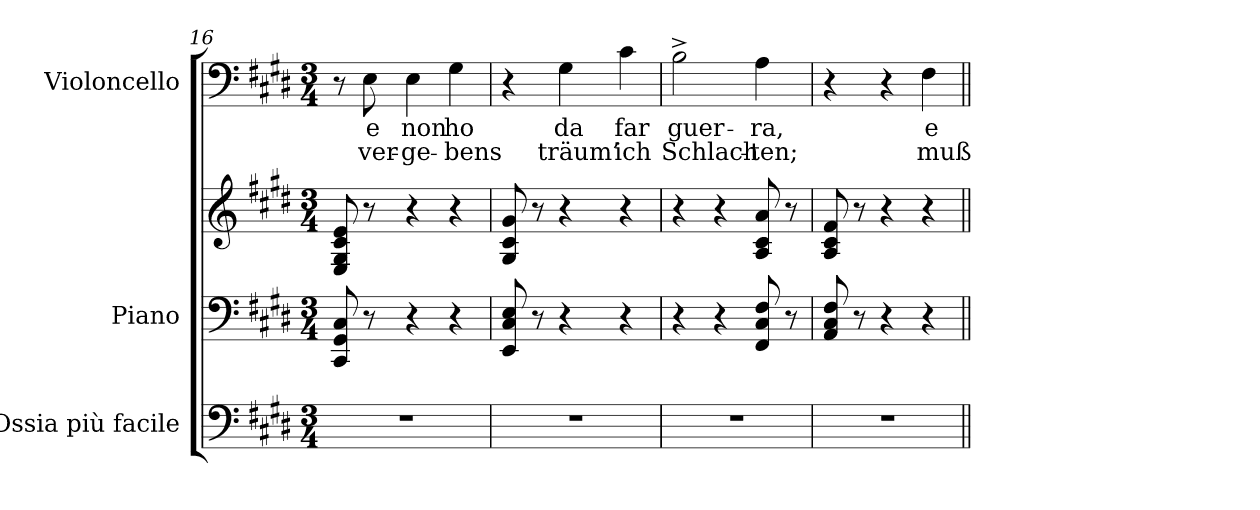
**kern	**kern	**kern	**kern	**text	**text
*part3	*part2	*part2	*part1	*part1	*part1
*staff4	*staff3	*staff2	*staff1	*staff1	*staff1
*I"Ossia più facile	*I"Piano	*	*I"Violoncello	*	*
*	*I'Pno	*	*I'Vc	*	*
*clefF4	*clefF4	*clefG2	*clefF4	*	*
*k[f#c#g#d#]	*k[f#c#g#d#]	*k[f#c#g#d#]	*k[f#c#g#d#]	*	*
*M3/4	*M3/4	*M3/4	*M3/4	*	*
=16	=16	=16	=16	=16	=16
2.r	8CC#/ 8GG#/ 8C#/	8E/ 8G#/ 8c#/ 8e/	8r	.	.
!	!	!	!	!LO:LY:b	!LO:LY:b
.	8r	8r	8E\	e	ver-
!	!	!	!	!LO:LY:b	!LO:LY:b
.	4r	4r	4E\	non	-ge-
!	!	!	!	!LO:LY:b	!LO:LY:b
.	4r	4r	4G#\	ho	-bens
=17	=17	=17	=17	=17	=17
2.r	8EE/ 8C#/ 8E/	8G#/ 8c#/ 8g#/	4r	.	.
.	8r	8r	.	.	.
!	!	!	!	!LO:LY:b	!LO:LY:b
.	4r	4r	4G#\	da	träum’
!	!	!	!	!LO:LY:b	!LO:LY:b
.	4r	4r	4c#\	far	ich
!!LO:LB:g=z
=18	=18	=18	=18	=18	=18
!	!	!	!	!LO:LY:b	!LO:LY:b
2.r	4r	4r	2B^\	guer-	Schlach-
.	4r	4r	.	.	.
!	!	!	!	!LO:LY:b	!LO:LY:b
.	8FF#/ 8C#/ 8F#/	8A/ 8c#/ 8a/	4A\	-ra,	-ten;
.	8r	8r	.	.	.
=19	=19	=19	=19	=19	=19
2.r	8AA/ 8C#/ 8F#/	8A/ 8c#/ 8f#/	4r	.	.
.	8r	8r	.	.	.
.	4r	4r	4r	.	.
!	!	!	!	!LO:LY:b	!LO:LY:b
.	4r	4r	4F#\	e	muß
=||	=||	=||	=||	=||	=||
*-	*-	*-	*-	*-	*-
